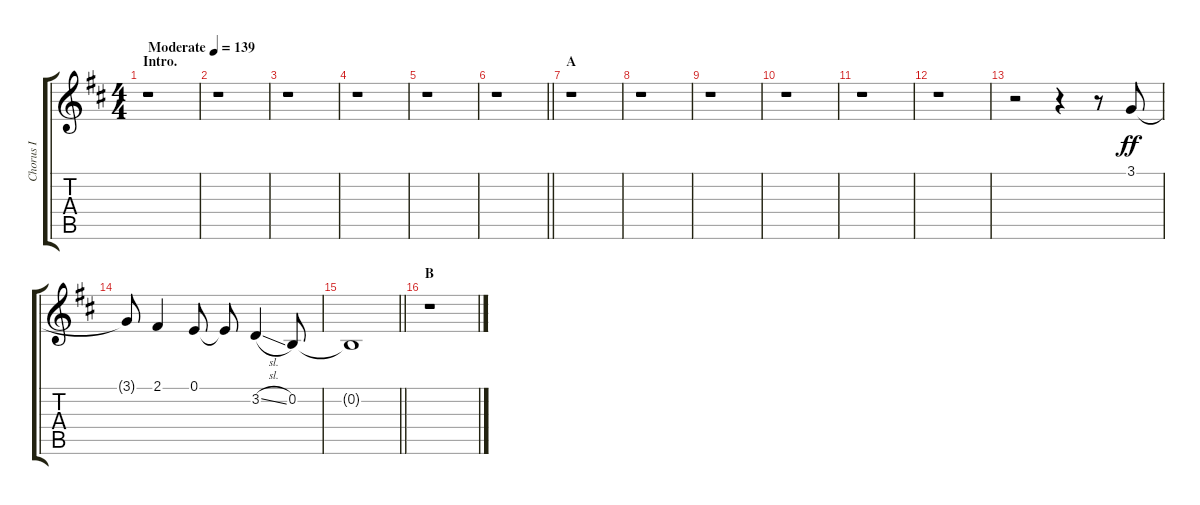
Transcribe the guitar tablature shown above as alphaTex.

\track ("Chorus I" "Chorus I") {instrument voiceoohs}
\staff {score tabs}
\tuning (E4 B3 G3 D3 A2 E2) {hide}
\ts (4 4)
\section ("" "Intro.")
\tempo (139 "Moderate")
\clef g2
\ks d
r.1{dy ff instrument voiceoohs} |
r.1 |
r.1 |
r.1 |
r.1 |
\barLineRight lightlight
r.1 |
\section ("" "A")
r.1 |
r.1 |
r.1 |
r.1 |
r.1 |
r.1 |
r.2 r.4 r.8 3.1.8 |
3.1{t}.8 2.1.4 0.1.8 0.1{t}.8 3.2{sl}.4 0.2.8 |
\barLineRight lightlight
0.2{t}.1 |
\section ("" "B")
r.1
